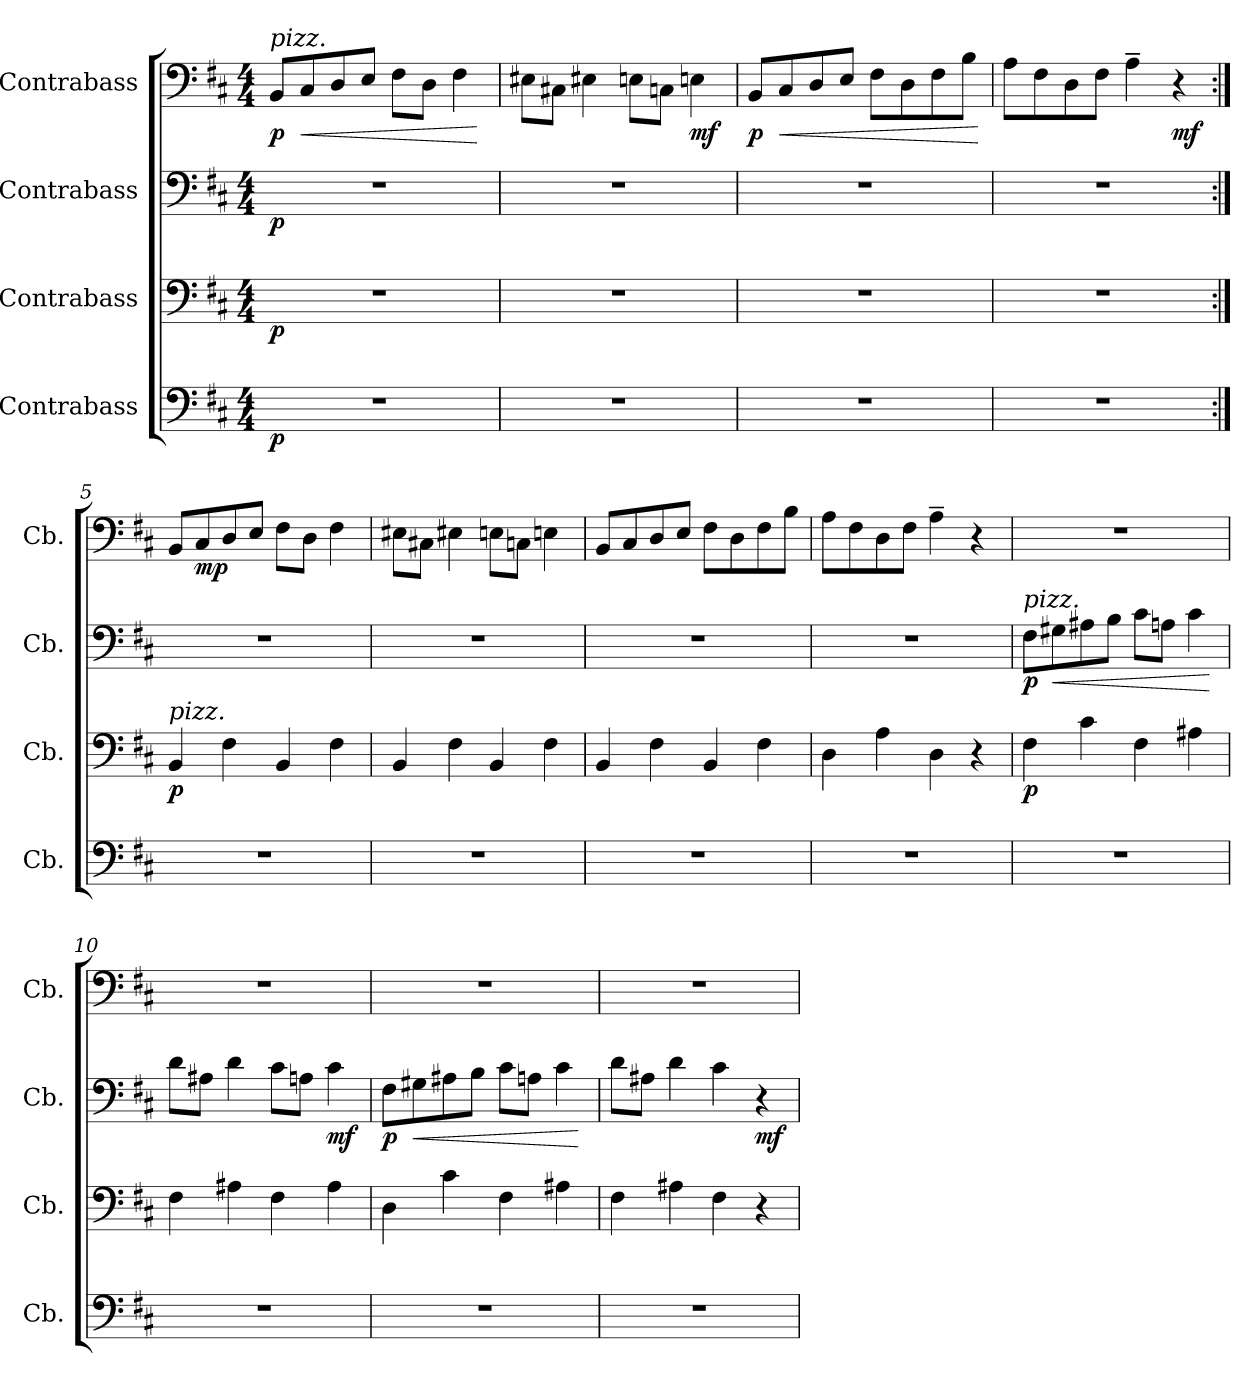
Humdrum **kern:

**kern	**dynam	**kern	**dynam	**kern	**dynam	**kern	**dynam
*part4	*part4	*part3	*part3	*part2	*part2	*part1	*part1
*staff4	*staff4	*staff3	*staff3	*staff2	*staff2	*staff1	*staff1
*I"Contrabass	*	*I"Contrabass	*	*I"Contrabass	*	*I"Contrabass	*
*I'Cb.	*	*I'Cb.	*	*I'Cb.	*	*I'Cb.	*
*clefF4	*	*clefF4	*	*clefF4	*	*clefF4	*
*ITrd7c12	*	*ITrd7c12	*	*ITrd7c12	*	*ITrd7c12	*
*k[f#c#]	*	*k[f#c#]	*	*k[f#c#]	*	*k[f#c#]	*
*M4/4	*	*M4/4	*	*M4/4	*	*M4/4	*
=1	=1	=1	=1	=1	=1	=1	=1
!	!	!	!	!	!	!LO:TX:a:i:t=pizz.	!
!	!LO:DY:b	!	!LO:DY:b	!	!LO:DY:b	!	!LO:DY:b
1r	p	1r	p	1r	p	8BBB/L	p
!	!	!	!	!	!	!	!LO:HP:b
.	.	.	.	.	.	8CC#/	<
.	.	.	.	.	.	8DD/	.
.	.	.	.	.	.	8EE/J	.
.	.	.	.	.	.	8FF#\L	.
.	.	.	.	.	.	8DD\J	.
.	.	.	.	.	.	4FF#\	.
.	.	.	.	.	.	.	[
=2	=2	=2	=2	=2	=2	=2	=2
1r	.	1r	.	1r	.	8EE#X\L	.
.	.	.	.	.	.	8CC#X\J	.
.	.	.	.	.	.	4EE#X\	.
.	.	.	.	.	.	8EEn\L	.
.	.	.	.	.	.	8CCn\J	.
!	!	!	!	!	!	!	!LO:DY:b
.	.	.	.	.	.	4EEn\	mf
=3	=3	=3	=3	=3	=3	=3	=3
!	!	!	!	!	!	!	!LO:DY:b
1r	.	1r	.	1r	.	8BBB/L	p
!	!	!	!	!	!	!	!LO:HP:b
.	.	.	.	.	.	8CC#/	<
.	.	.	.	.	.	8DD/	.
.	.	.	.	.	.	8EE/J	.
.	.	.	.	.	.	8FF#\L	.
.	.	.	.	.	.	8DD\	.
.	.	.	.	.	.	8FF#\	.
.	.	.	.	.	.	8BB\J	.
.	.	.	.	.	.	.	[
=4	=4	=4	=4	=4	=4	=4	=4
1r	.	1r	.	1r	.	8AA\L	.
.	.	.	.	.	.	8FF#\	.
.	.	.	.	.	.	8DD\	.
.	.	.	.	.	.	8FF#\J	.
.	.	.	.	.	.	4AA~\	.
!	!	!	!	!	!	!	!LO:DY:b
.	.	.	.	.	.	4r	mf
!!LO:LB:g=z
=5:|!	=5:|!	=5:|!	=5:|!	=5:|!	=5:|!	=5:|!	=5:|!
!	!	!LO:TX:a:i:t=pizz.	!	!	!	!	!
!	!	!	!LO:DY:b	!	!	!	!
1r	.	4BBB/	p	1r	.	8BBB/L	.
!	!	!	!	!	!	!	!LO:DY:b
.	.	.	.	.	.	8CC#/	mp
.	.	4FF#\	.	.	.	8DD/	.
.	.	.	.	.	.	8EE/J	.
.	.	4BBB/	.	.	.	8FF#\L	.
.	.	.	.	.	.	8DD\J	.
.	.	4FF#\	.	.	.	4FF#\	.
=6	=6	=6	=6	=6	=6	=6	=6
1r	.	4BBB/	.	1r	.	8EE#X\L	.
.	.	.	.	.	.	8CC#X\J	.
.	.	4FF#\	.	.	.	4EE#X\	.
.	.	4BBB/	.	.	.	8EEn\L	.
.	.	.	.	.	.	8CCn\J	.
.	.	4FF#\	.	.	.	4EEn\	.
=7	=7	=7	=7	=7	=7	=7	=7
1r	.	4BBB/	.	1r	.	8BBB/L	.
.	.	.	.	.	.	8CC#/	.
.	.	4FF#\	.	.	.	8DD/	.
.	.	.	.	.	.	8EE/J	.
.	.	4BBB/	.	.	.	8FF#\L	.
.	.	.	.	.	.	8DD\	.
.	.	4FF#\	.	.	.	8FF#\	.
.	.	.	.	.	.	8BB\J	.
=8	=8	=8	=8	=8	=8	=8	=8
1r	.	4DD\	.	1r	.	8AA\L	.
.	.	.	.	.	.	8FF#\	.
.	.	4AA\	.	.	.	8DD\	.
.	.	.	.	.	.	8FF#\J	.
.	.	4DD\	.	.	.	4AA~\	.
.	.	4r	.	.	.	4r	.
=9	=9	=9	=9	=9	=9	=9	=9
!	!	!	!	!LO:TX:a:i:t=pizz.	!	!	!
!	!	!	!LO:DY:b	!	!LO:DY:b	!	!
1r	.	4FF#\	p	8FF#\L	p	1r	.
!	!	!	!	!	!LO:HP:b	!	!
.	.	.	.	8GG#X\	<	.	.
.	.	4C#\	.	8AA#X\	.	.	.
.	.	.	.	8BB\J	.	.	.
.	.	4FF#\	.	8C#\L	.	.	.
.	.	.	.	8AAn\J	.	.	.
.	.	4AA#X\	.	4C#\	.	.	.
.	.	.	.	.	[	.	.
!!LO:LB:g=z
=10	=10	=10	=10	=10	=10	=10	=10
1r	.	4FF#\	.	8D\L	.	1r	.
.	.	.	.	8AA#X\J	.	.	.
.	.	4AA#X\	.	4D\	.	.	.
.	.	4FF#\	.	8C#\L	.	.	.
.	.	.	.	8AAn\J	.	.	.
!	!	!	!	!	!LO:DY:b	!	!
.	.	4AA#\	.	4C#\	mf	.	.
=11	=11	=11	=11	=11	=11	=11	=11
!	!	!	!	!	!LO:DY:b	!	!
1r	.	4DD\	.	8FF#\L	p	1r	.
!	!	!	!	!	!LO:HP:b	!	!
.	.	.	.	8GG#X\	<	.	.
.	.	4C#\	.	8AA#X\	.	.	.
.	.	.	.	8BB\J	.	.	.
.	.	4FF#\	.	8C#\L	.	.	.
.	.	.	.	8AAn\J	.	.	.
.	.	4AA#X\	.	4C#\	.	.	.
.	.	.	.	.	[	.	.
=12	=12	=12	=12	=12	=12	=12	=12
1r	.	4FF#\	.	8D\L	.	1r	.
.	.	.	.	8AA#X\J	.	.	.
.	.	4AA#X\	.	4D\	.	.	.
.	.	4FF#\	.	4C#\	.	.	.
!	!	!	!	!	!LO:DY:b	!	!
.	.	4r	.	4r	mf	.	.
=	=	=	=	=	=	=	=
*-	*-	*-	*-	*-	*-	*-	*-
